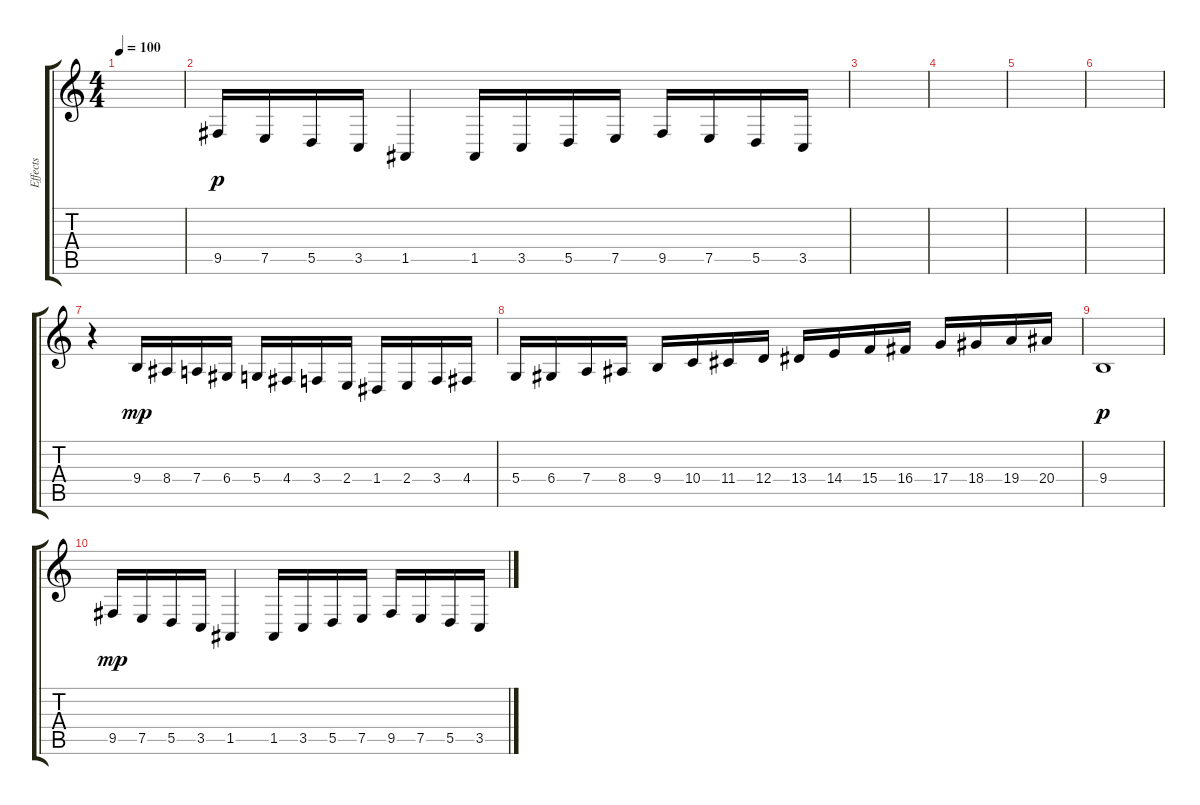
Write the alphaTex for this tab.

\track ("Effects" "Effects") {instrument guitarfretnoise}
\staff {score tabs}
\tuning (E4 B3 G3 D3 A2 E2) {hide}
\ts (4 4)
\tempo 100
\clef g2
\ks c
|
9.5.16{dy p} 7.5.16 5.5.16 3.5.16 1.5.4 1.5.16 3.5.16 5.5.16 7.5.16 9.5.16 7.5.16 5.5.16 3.5.16 |
|
|
|
|
r.4 9.4.16{dy mp} 8.4.16 7.4.16 6.4.16 5.4.16 4.4.16 3.4.16 2.4.16 1.4.16 2.4.16 3.4.16 4.4.16 |
5.4.16 6.4.16 7.4.16 8.4.16 9.4.16 10.4.16 11.4.16 12.4.16 13.4.16 14.4.16 15.4.16 16.4.16 17.4.16 18.4.16 19.4.16 20.4.16 |
9.4.1{dy p} |
9.5.16{dy mp} 7.5.16 5.5.16 3.5.16 1.5.4 1.5.16 3.5.16 5.5.16 7.5.16 9.5.16 7.5.16 5.5.16 3.5.16
